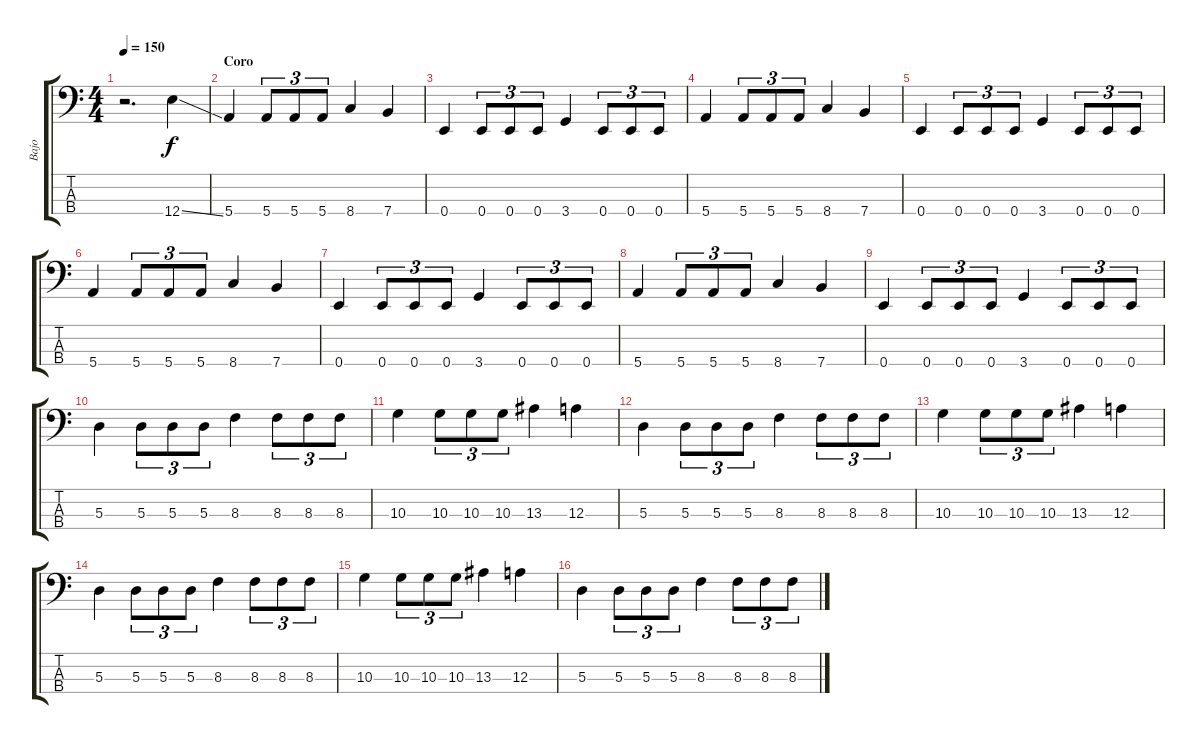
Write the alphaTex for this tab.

\track ("Bajo" "Bajo") {instrument electricbassfinger}
\staff {score tabs}
\tuning (G2 D2 A1 E1) {hide}
\ts (4 4)
\tempo 150
\clef f4
\ks c
r.2{d dy f} 12.4{ss}.4 |
\section ("" "Coro")
5.4.4 5.4.8{tu (3 2)} 5.4.8{tu (3 2)} 5.4.8{tu (3 2)} 8.4.4 7.4.4 |
0.4.4 0.4.8{tu (3 2)} 0.4.8{tu (3 2)} 0.4.8{tu (3 2)} 3.4.4 0.4.8{tu (3 2)} 0.4.8{tu (3 2)} 0.4.8{tu (3 2)} |
5.4.4 5.4.8{tu (3 2)} 5.4.8{tu (3 2)} 5.4.8{tu (3 2)} 8.4.4 7.4.4 |
0.4.4 0.4.8{tu (3 2)} 0.4.8{tu (3 2)} 0.4.8{tu (3 2)} 3.4.4 0.4.8{tu (3 2)} 0.4.8{tu (3 2)} 0.4.8{tu (3 2)} |
5.4.4 5.4.8{tu (3 2)} 5.4.8{tu (3 2)} 5.4.8{tu (3 2)} 8.4.4 7.4.4 |
0.4.4 0.4.8{tu (3 2)} 0.4.8{tu (3 2)} 0.4.8{tu (3 2)} 3.4.4 0.4.8{tu (3 2)} 0.4.8{tu (3 2)} 0.4.8{tu (3 2)} |
5.4.4 5.4.8{tu (3 2)} 5.4.8{tu (3 2)} 5.4.8{tu (3 2)} 8.4.4 7.4.4 |
0.4.4 0.4.8{tu (3 2)} 0.4.8{tu (3 2)} 0.4.8{tu (3 2)} 3.4.4 0.4.8{tu (3 2)} 0.4.8{tu (3 2)} 0.4.8{tu (3 2)} |
5.3.4 5.3.8{tu (3 2)} 5.3.8{tu (3 2)} 5.3.8{tu (3 2)} 8.3.4 8.3.8{tu (3 2)} 8.3.8{tu (3 2)} 8.3.8{tu (3 2)} |
10.3.4 10.3.8{tu (3 2)} 10.3.8{tu (3 2)} 10.3.8{tu (3 2)} 13.3.4 12.3.4 |
5.3.4 5.3.8{tu (3 2)} 5.3.8{tu (3 2)} 5.3.8{tu (3 2)} 8.3.4 8.3.8{tu (3 2)} 8.3.8{tu (3 2)} 8.3.8{tu (3 2)} |
10.3.4 10.3.8{tu (3 2)} 10.3.8{tu (3 2)} 10.3.8{tu (3 2)} 13.3.4 12.3.4 |
5.3.4 5.3.8{tu (3 2)} 5.3.8{tu (3 2)} 5.3.8{tu (3 2)} 8.3.4 8.3.8{tu (3 2)} 8.3.8{tu (3 2)} 8.3.8{tu (3 2)} |
10.3.4 10.3.8{tu (3 2)} 10.3.8{tu (3 2)} 10.3.8{tu (3 2)} 13.3.4 12.3.4 |
5.3.4 5.3.8{tu (3 2)} 5.3.8{tu (3 2)} 5.3.8{tu (3 2)} 8.3.4 8.3.8{tu (3 2)} 8.3.8{tu (3 2)} 8.3.8{tu (3 2)}
